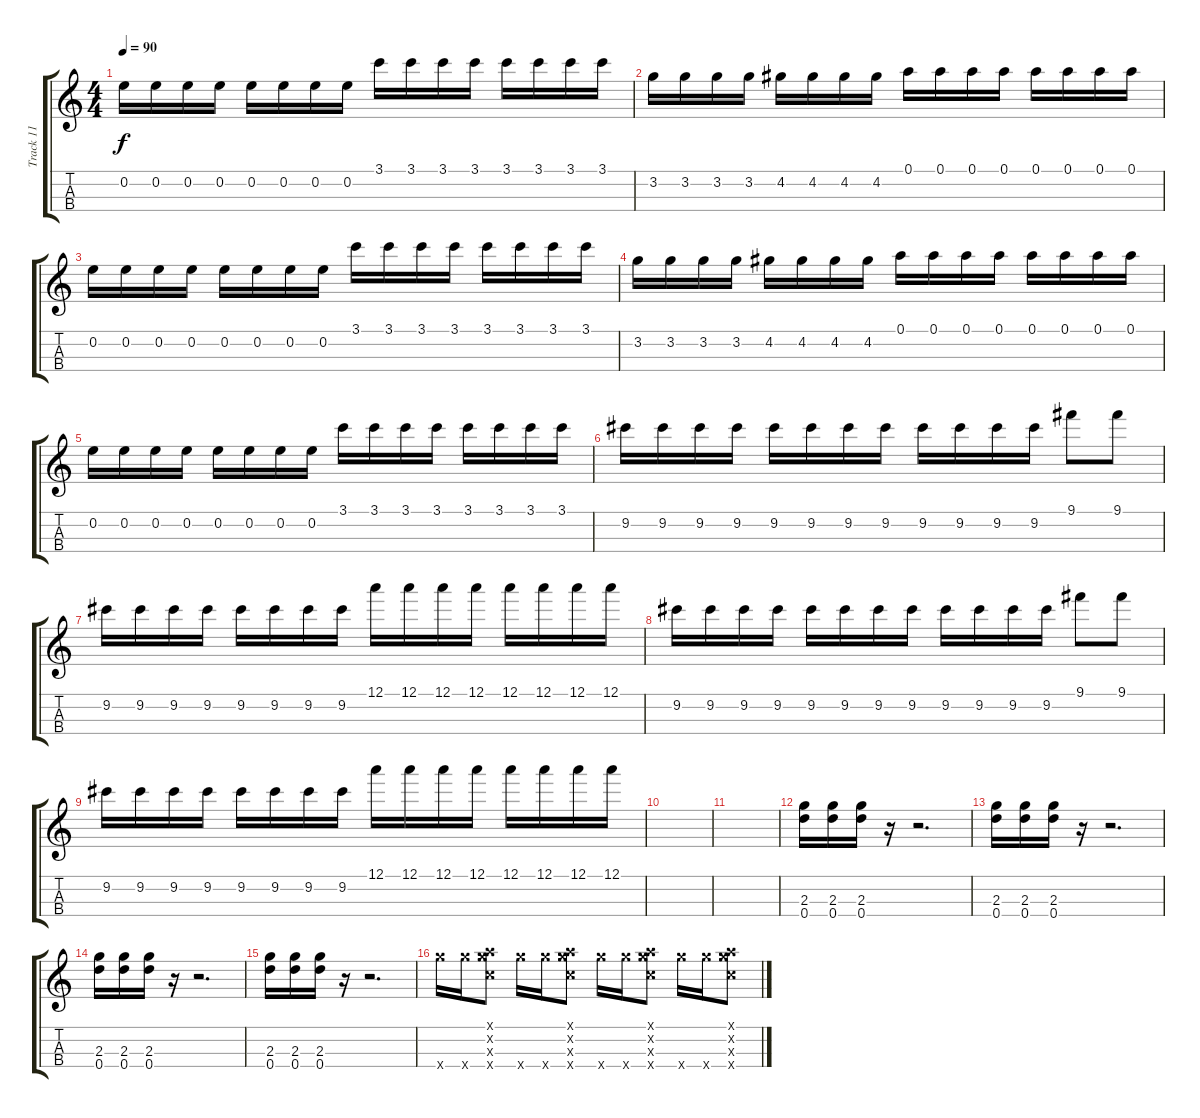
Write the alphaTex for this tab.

\track ("Track 11" "Track 11") {solo instrument acousticguitarnylon}
\staff {score tabs}
\tuning (A4 E4 C4 G4) {hide}
\ts (4 4)
\tempo 90
\clef g2
\ks c
0.2.16{dy f} 0.2.16 0.2.16 0.2.16 0.2.16 0.2.16 0.2.16 0.2.16 3.1.16 3.1.16 3.1.16 3.1.16 3.1.16 3.1.16 3.1.16 3.1.16 |
3.2.16 3.2.16 3.2.16 3.2.16 4.2.16 4.2.16 4.2.16 4.2.16 0.1.16 0.1.16 0.1.16 0.1.16 0.1.16 0.1.16 0.1.16 0.1.16 |
0.2.16 0.2.16 0.2.16 0.2.16 0.2.16 0.2.16 0.2.16 0.2.16 3.1.16 3.1.16 3.1.16 3.1.16 3.1.16 3.1.16 3.1.16 3.1.16 |
3.2.16 3.2.16 3.2.16 3.2.16 4.2.16 4.2.16 4.2.16 4.2.16 0.1.16 0.1.16 0.1.16 0.1.16 0.1.16 0.1.16 0.1.16 0.1.16 |
0.2.16 0.2.16 0.2.16 0.2.16 0.2.16 0.2.16 0.2.16 0.2.16 3.1.16 3.1.16 3.1.16 3.1.16 3.1.16 3.1.16 3.1.16 3.1.16 |
9.2.16 9.2.16 9.2.16 9.2.16 9.2.16 9.2.16 9.2.16 9.2.16 9.2.16 9.2.16 9.2.16 9.2.16 9.1.8 9.1.8 |
9.2.16 9.2.16 9.2.16 9.2.16 9.2.16 9.2.16 9.2.16 9.2.16 12.1.16 12.1.16 12.1.16 12.1.16 12.1.16 12.1.16 12.1.16 12.1.16 |
9.2.16 9.2.16 9.2.16 9.2.16 9.2.16 9.2.16 9.2.16 9.2.16 9.2.16 9.2.16 9.2.16 9.2.16 9.1.8 9.1.8 |
9.2.16 9.2.16 9.2.16 9.2.16 9.2.16 9.2.16 9.2.16 9.2.16 12.1.16 12.1.16 12.1.16 12.1.16 12.1.16 12.1.16 12.1.16 12.1.16 |
|
|
(2.3 0.4).16 (2.3 0.4).16 (2.3 0.4).16 r.16 r.2{d} |
(2.3 0.4).16 (2.3 0.4).16 (2.3 0.4).16 r.16 r.2{d} |
(2.3 0.4).16 (2.3 0.4).16 (2.3 0.4).16 r.16 r.2{d} |
(2.3 0.4).16 (2.3 0.4).16 (2.3 0.4).16 r.16 r.2{d} |
0.4{x}.16 0.4{x}.16 (0.1{x} 3.2{x} 0.3{x} 0.4{x}).8 0.4{x}.16 0.4{x}.16 (0.1{x} 3.2{x} 0.3{x} 0.4{x}).8 0.4{x}.16 0.4{x}.16 (0.1{x} 3.2{x} 0.3{x} 0.4{x}).8 0.4{x}.16 0.4{x}.16 (0.1{x} 3.2{x} 0.3{x} 0.4{x}).8
